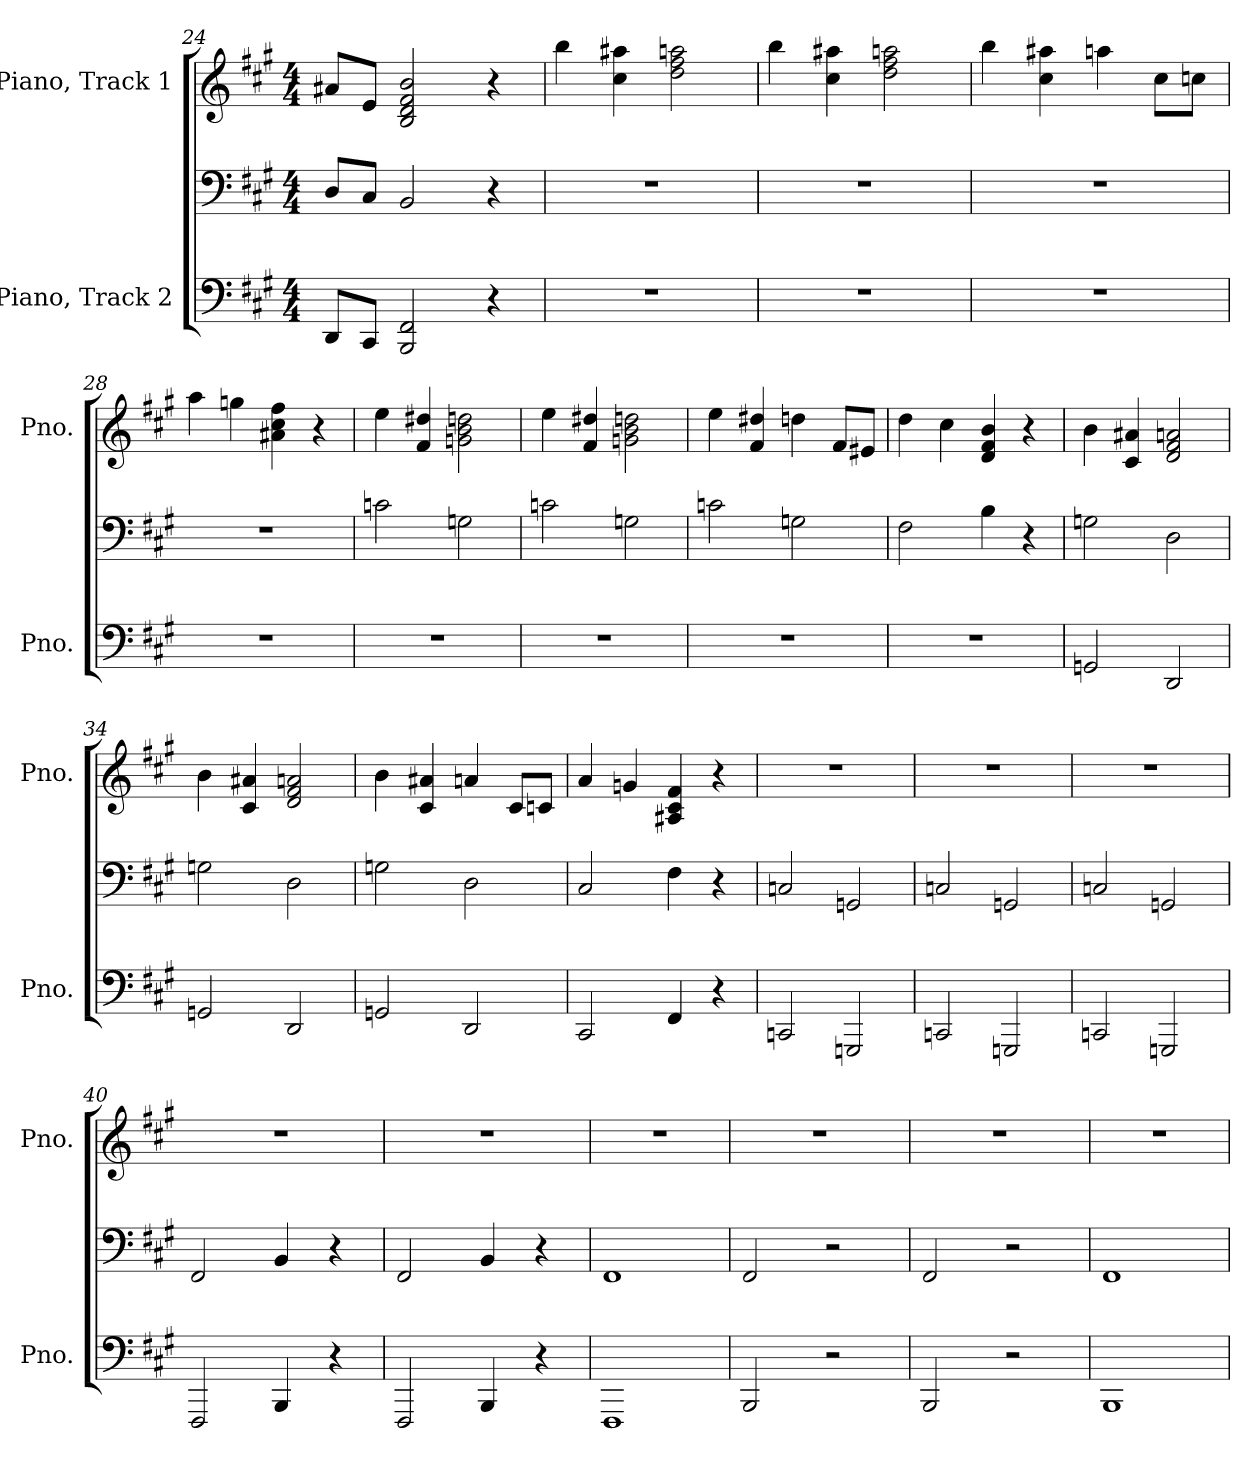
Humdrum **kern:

**kern	**kern	**kern
*part2	*part2	*part1
*staff3	*staff2	*staff1
*I"Piano, Track 2	*	*I"Piano, Track 1
*I'Pno.	*	*I'Pno.
*clefF4	*clefF4	*clefG2
*k[f#c#g#]	*k[f#c#g#]	*k[f#c#g#]
*M4/4	*M4/4	*M4/4
=24	=24	=24
8DD/L	8D/L	8a#X/L
8CC#/J	8C#/J	8e/J
2BBB/ 2FF#/	2BB/	2B/ 2d/ 2f#/ 2b/
4r	4r	4r
=25	=25	=25
1r	1r	4bb\
.	.	4cc#\ 4aa#X\
.	.	2dd\ 2ff#\ 2aan\
=26	=26	=26
1r	1r	4bb\
.	.	4cc#\ 4aa#X\
.	.	2dd\ 2ff#\ 2aan\
=27	=27	=27
1r	1r	4bb\
.	.	4cc#\ 4aa#X\
.	.	4aan\
.	.	8cc#\L
.	.	8ccn\J
=28	=28	=28
1r	1r	4aa\
.	.	4ggn\
.	.	4a#X\ 4cc#\ 4ff#\
.	.	4r
!!LO:LB:g=z
=29	=29	=29
1r	2cn\	4ee\
.	.	4f#/ 4dd#X/
.	2Gn\	2gn\ 2b\ 2ddn\
=30	=30	=30
1r	2cn\	4ee\
.	.	4f#/ 4dd#X/
.	2Gn\	2gn\ 2b\ 2ddn\
=31	=31	=31
1r	2cn\	4ee\
.	.	4f#/ 4dd#X/
.	2Gn\	4ddn\
.	.	8f#/L
.	.	8e#X/J
=32	=32	=32
1r	2F#\	4dd\
.	.	4cc#\
.	4B\	4d/ 4f#/ 4b/
.	4r	4r
=33	=33	=33
2GGn/	2Gn\	4b\
.	.	4c#/ 4a#X/
2DD/	2D\	2d/ 2f#/ 2an/
=34	=34	=34
2GGn/	2Gn\	4b\
.	.	4c#/ 4a#X/
2DD/	2D\	2d/ 2f#/ 2an/
!!LO:LB:g=z
=35	=35	=35
2GGn/	2Gn\	4b\
.	.	4c#/ 4a#X/
2DD/	2D\	4an/
.	.	8c#/L
.	.	8cn/J
=36	=36	=36
2CC#/	2C#/	4a/
.	.	4gn/
4FF#/	4F#\	4A#X/ 4c#/ 4f#/
4r	4r	4r
=37	=37	=37
2CCn/	2Cn/	1r
2GGGn/	2GGn/	.
=38	=38	=38
2CCn/	2Cn/	1r
2GGGn/	2GGn/	.
=39	=39	=39
2CCn/	2Cn/	1r
2GGGn/	2GGn/	.
=40	=40	=40
2FFF#/	2FF#/	1r
4BBB/	4BB/	.
4r	4r	.
=41	=41	=41
2FFF#/	2FF#/	1r
4BBB/	4BB/	.
4r	4r	.
=42	=42	=42
1FFF#	1FF#	1r
!!LO:LB:g=z
=43	=43	=43
2BBB/	2FF#/	1r
2r	2r	.
=44	=44	=44
2BBB/	2FF#/	1r
2r	2r	.
=45	=45	=45
1BBB	1FF#	1r
=	=	=
*-	*-	*-
